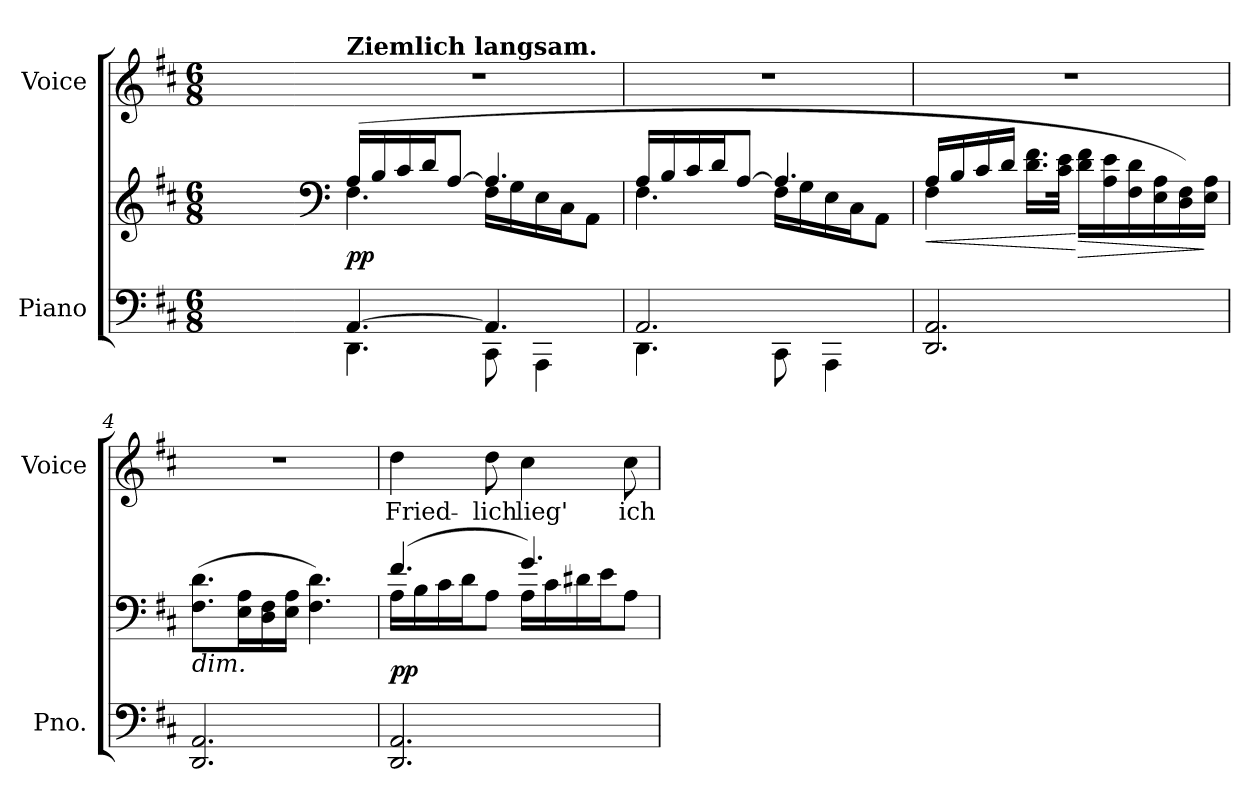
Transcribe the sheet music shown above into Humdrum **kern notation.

**kern	**kern	**dynam	**kern	**text
*part2	*part2	*part2	*part1	*part1
*staff3	*staff2	*staff2/3	*staff1	*staff1
*I"Piano	*	*	*I"Voice	*
*I'Pno.	*	*	*I'Voice	*
!!LO:PB:g=z
*clefF4	*clefG2	*	*clefG2	*
*k[f#c#]	*k[f#c#]	*	*k[f#c#]	*
*D:	*D:	*	*D:	*
*M6/8	*M6/8	*	*M6/8	*
=	=	=	=	=
8ryy	8ryy	.	8ryy	.
=1-	=1-	=1-	=1-	=1-
*	*clefF4	*	*	*
*	*	*	*MM60	*
*^	*^	*	*	*
!	!	!	!	!	!LO:TX:a:B:t=Ziemlich langsam.	!
!	!	!	!	!	!LO:N:vis=1	!
[>4.AAi/	4.DDi\	(16Ai/LL	4.F#i\	pp	2.r	.
.	.	16Bi/	.	.	.	.
.	.	16c#i/	.	.	.	.
.	.	16di/J	.	.	.	.
.	.	[>8Ai/J	.	.	.	.
4.AAi/]	8CC#i\	4.Ai/]	16F#i\LL	.	.	.
.	.	.	16Gi\	.	.	.
.	4AAAi\	.	16Ei\	.	.	.
.	.	.	16C#i\J	.	.	.
.	.	.	8AAi\J	.	.	.
=2	=2	=2	=2	=2	=2	=2
!	!	!	!	!	!LO:N:vis=1	!
2.AAi/	4.DDi\	16Ai/LL	4.F#i\	.	2.r	.
.	.	16Bi/	.	.	.	.
.	.	16c#i/	.	.	.	.
.	.	16di/J	.	.	.	.
.	.	[>8Ai/J	.	.	.	.
.	8CC#i\	4.Ai/]	16F#i\LL	.	.	.
.	.	.	16Gi\	.	.	.
.	4AAAi\	.	16Ei\	.	.	.
.	.	.	16C#i\J	.	.	.
.	.	.	8AAi\J	.	.	.
*v	*v	*	*	*	*	*
=3	=3	=3	=3	=3	=3
!	!	!	!LO:HP:b	!LO:N:vis=1	!
2.DDi/ 2.AAi	16Ai/LL	4F#i\	<	2.r	.
.	16Bi/	.	.	.	.
.	16c#i/	.	.	.	.
.	16di/JJ	.	.	.	.
.	16.di\ 16.f#iLL	2ryy	.	.	.
.	32c#i\ 32eiJJk	.	.	.	.
!	!	!	!LO:HP:n=1:b	!	!
.	16di\ 16f#iLL	.	[ >	.	.
.	16Ai\ 16ei	.	.	.	.
.	16F#i\ 16di	.	.	.	.
.	16Ei\ 16Ai	.	.	.	.
.	16Di\ 16F#i)	.	.	.	.
.	16Ei\ 16AiJJ	.	]	.	.
*	*v	*v	*	*	*
=4	=4	=4	=4	=4
!	!LO:TX:b:i:t=dim.	!	!	!
!	!	!	!LO:N:vis=1	!
2.DDi/ 2.AAi	(8.F#i\ 8.diL	.	2.r	.
.	16Ei\ 16AiL	.	.	.
.	16Di\ 16F#i	.	.	.
.	16Ei\ 16AiJJ	.	.	.
.	4.F#i\ 4.di)	.	.	.
!!LO:LB:g=z
=5	=5	=5	=5	=5
*	*^	*	*	*
!	!	!	!	!	!LO:LY:b:color=#000000
2.DDi/ 2.AAi	(4.f#i/	16Ai\LL	pp	4ddi\	Fried-
.	.	16Bi\	.	.	.
.	.	16c#i\	.	.	.
.	.	16di\J	.	.	.
!	!	!	!	!	!LO:LY:b:color=#000000
.	.	8Ai\J	.	8ddi\	-lich
!	!	!	!	!	!LO:LY:b:color=#000000
.	4.gi/)	16Ai\LL	.	4cc#i\	lieg'
.	.	16c#i\	.	.	.
.	.	16d#Xi\	.	.	.
.	.	16ei\J	.	.	.
!	!	!	!	!	!LO:LY:b:color=#000000
.	.	8Ai\J	.	8cc#i\	ich
*	*v	*v	*	*	*
=	=	=	=	=
*-	*-	*-	*-	*-
